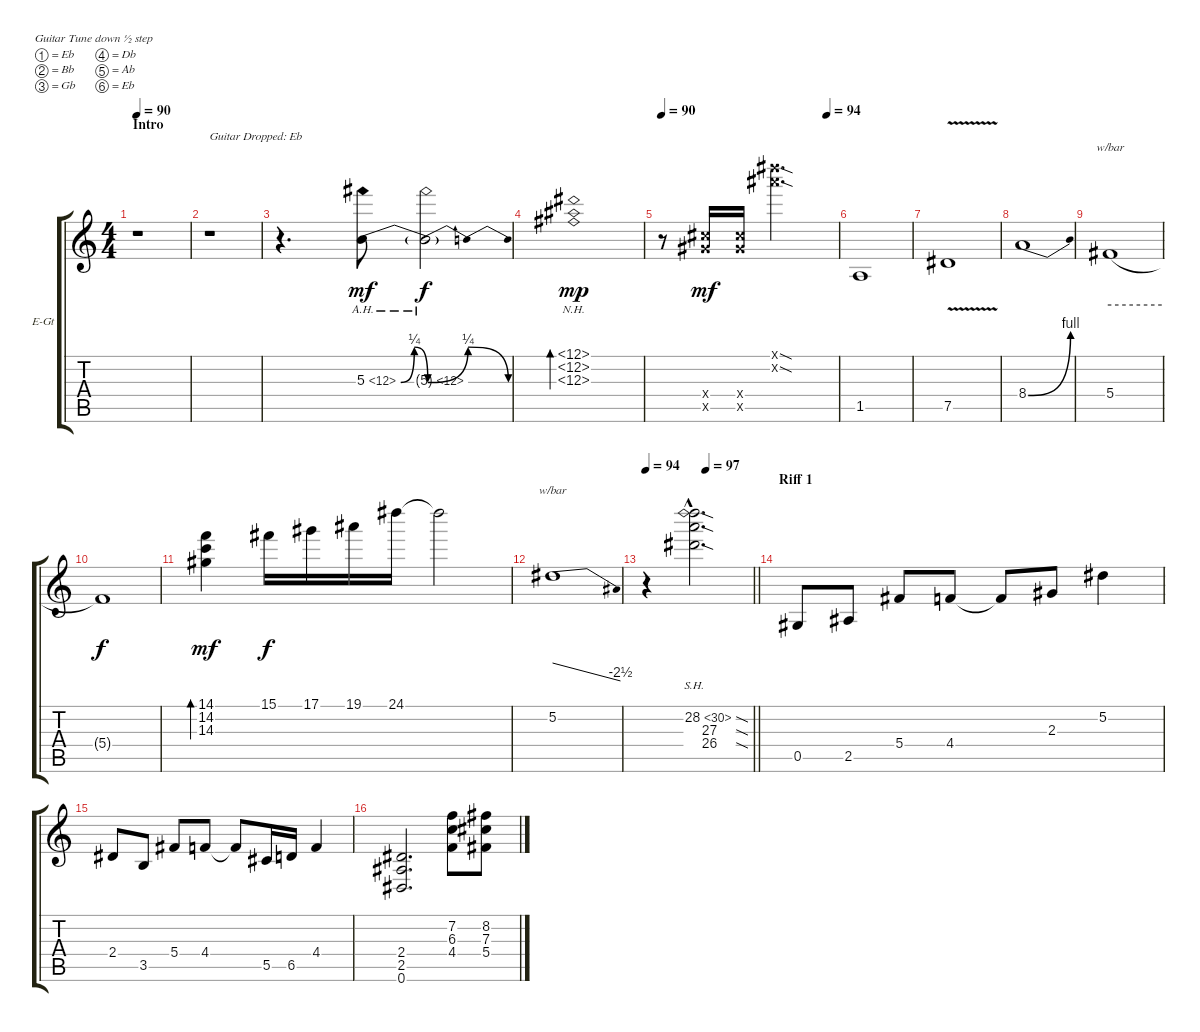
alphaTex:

\bracketExtendMode groupsimilarinstruments
\firstSystemTrackNameOrientation horizontal
\otherSystemsTrackNameOrientation horizontal
\track ("Guitar 1" "E-Gt") {instrument overdrivenguitar}
\staff {score tabs}
\tuning (Eb4 Bb3 Gb3 Db3 Ab2 Eb2)
\ts (4 4)
\beaming (8 2 2 2 2)
\section ("" "Intro")
\tempo 90
\clef g2
\ks c
r.1{dy mf instrument overdrivenguitar} |
r.1{txt "Guitar Dropped: Eb"} |
r.4{d} 5.3{be (bendrelease 0 0 30 1 30 1 60 0) ah 7}.8 5.3{be (bendrelease 0 0 30 1 30 1 60 0) ah 7 t}.2{dy f} |
(0.1{nh} 0.2{nh} 0.3{nh}).1{bd 480 dy mp} |
\tempo 90
\tempo (94 0.9375)
r.8 (12.4{x} 12.5{x}).16{dy mf} (12.4{x} 12.5{x}).16 (24.1{sod x} 24.2{sod x}).2{d} |
1.5.1 |
7.5{v}.1 |
8.4{be (bend 0 0 60 4)}.1 |
5.4.1{tbe (hold default 0 0 60 0)} |
5.4{t}.1{dy f} |
(14.1 14.2 14.3).4{bd 480 dy mf} 15.1.16{dy f} 17.1.16 19.1.16 24.1.16 24.1{t}.2 |
5.2.1{tbe (dive default 0 0 60 -10)} |
\tempo 94
\tempo (97 0.5625)
\barLineRight lightlight
r.4 (28.2{sh 2 sod hac} 27.3{sod hac} 26.4{sod hac}).2{d} |
\section ("" "Riff 1")
0.5.8 2.5.8 5.4.8 4.4.8 4.4{t}.8 2.3.8 5.2.4 |
2.4.8 3.5.8 5.4.8 4.4.8 4.4{t}.8 5.5.16 6.5.16 4.4.4 |
(2.4 2.5 0.6).2{d} (7.2 6.3 4.4).8 (8.2 7.3 5.4).8
